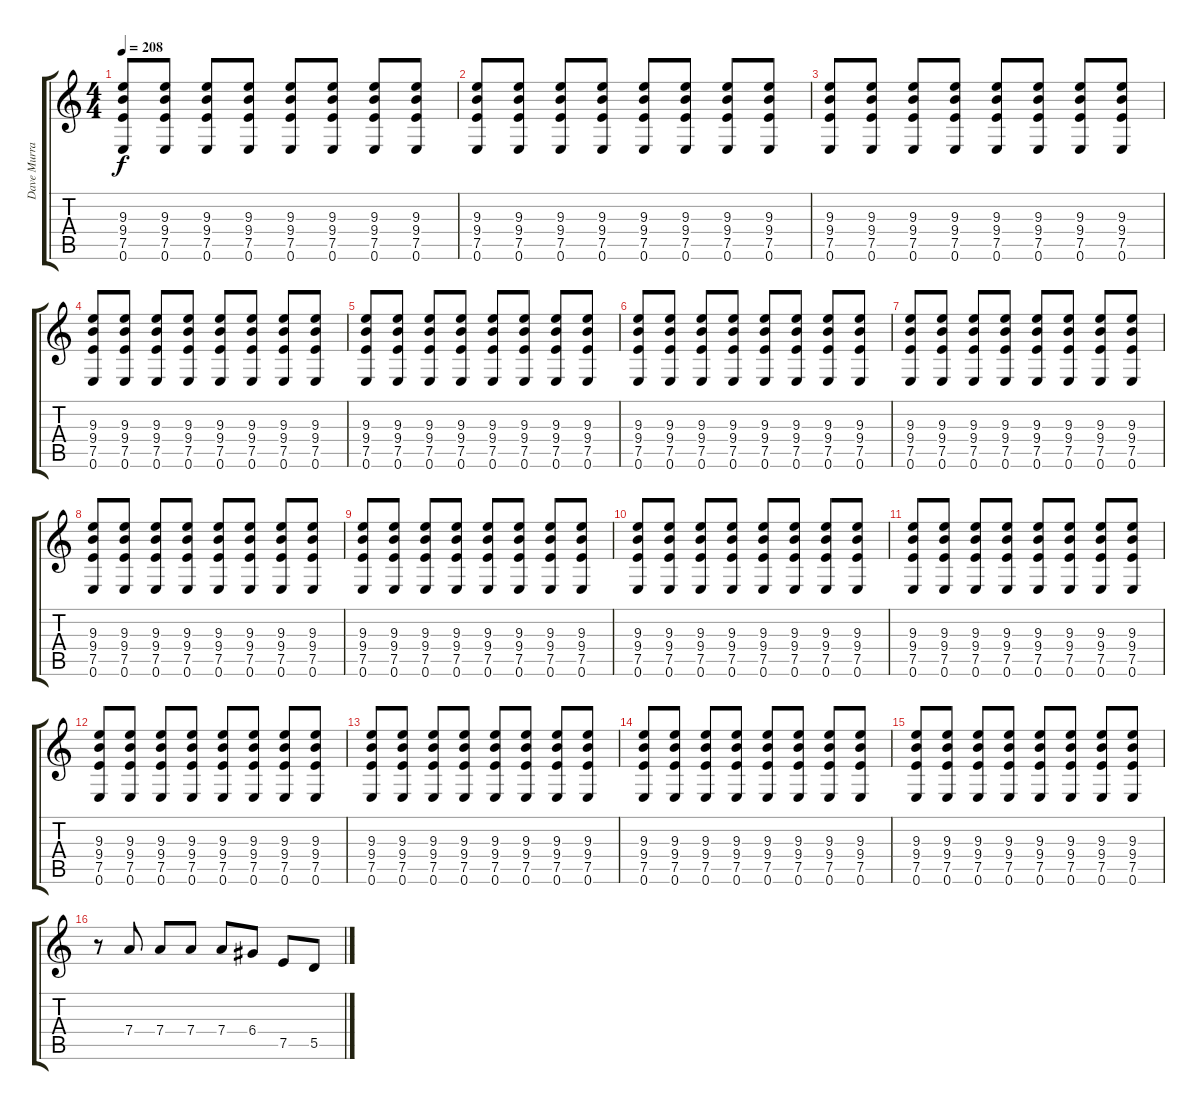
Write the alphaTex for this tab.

\track ("Dave Murray" "Dave Murra") {instrument distortionguitar}
\staff {score tabs}
\tuning (E4 B3 G3 D3 A2 E2) {hide}
\ts (4 4)
\tempo 208
\clef g2
\ks c
(9.3 9.4 7.5 0.6).8{dy f} (9.3 9.4 7.5 0.6).8 (9.3 9.4 7.5 0.6).8 (9.3 9.4 7.5 0.6).8 (9.3 9.4 7.5 0.6).8 (9.3 9.4 7.5 0.6).8 (9.3 9.4 7.5 0.6).8 (9.3 9.4 7.5 0.6).8 |
(9.3 9.4 7.5 0.6).8 (9.3 9.4 7.5 0.6).8 (9.3 9.4 7.5 0.6).8 (9.3 9.4 7.5 0.6).8 (9.3 9.4 7.5 0.6).8 (9.3 9.4 7.5 0.6).8 (9.3 9.4 7.5 0.6).8 (9.3 9.4 7.5 0.6).8 |
(9.3 9.4 7.5 0.6).8 (9.3 9.4 7.5 0.6).8 (9.3 9.4 7.5 0.6).8 (9.3 9.4 7.5 0.6).8 (9.3 9.4 7.5 0.6).8 (9.3 9.4 7.5 0.6).8 (9.3 9.4 7.5 0.6).8 (9.3 9.4 7.5 0.6).8 |
(9.3 9.4 7.5 0.6).8 (9.3 9.4 7.5 0.6).8 (9.3 9.4 7.5 0.6).8 (9.3 9.4 7.5 0.6).8 (9.3 9.4 7.5 0.6).8 (9.3 9.4 7.5 0.6).8 (9.3 9.4 7.5 0.6).8 (9.3 9.4 7.5 0.6).8 |
(9.3 9.4 7.5 0.6).8 (9.3 9.4 7.5 0.6).8 (9.3 9.4 7.5 0.6).8 (9.3 9.4 7.5 0.6).8 (9.3 9.4 7.5 0.6).8 (9.3 9.4 7.5 0.6).8 (9.3 9.4 7.5 0.6).8 (9.3 9.4 7.5 0.6).8 |
(9.3 9.4 7.5 0.6).8 (9.3 9.4 7.5 0.6).8 (9.3 9.4 7.5 0.6).8 (9.3 9.4 7.5 0.6).8 (9.3 9.4 7.5 0.6).8 (9.3 9.4 7.5 0.6).8 (9.3 9.4 7.5 0.6).8 (9.3 9.4 7.5 0.6).8 |
(9.3 9.4 7.5 0.6).8 (9.3 9.4 7.5 0.6).8 (9.3 9.4 7.5 0.6).8 (9.3 9.4 7.5 0.6).8 (9.3 9.4 7.5 0.6).8 (9.3 9.4 7.5 0.6).8 (9.3 9.4 7.5 0.6).8 (9.3 9.4 7.5 0.6).8 |
(9.3 9.4 7.5 0.6).8 (9.3 9.4 7.5 0.6).8 (9.3 9.4 7.5 0.6).8 (9.3 9.4 7.5 0.6).8 (9.3 9.4 7.5 0.6).8 (9.3 9.4 7.5 0.6).8 (9.3 9.4 7.5 0.6).8 (9.3 9.4 7.5 0.6).8 |
(9.3 9.4 7.5 0.6).8 (9.3 9.4 7.5 0.6).8 (9.3 9.4 7.5 0.6).8 (9.3 9.4 7.5 0.6).8 (9.3 9.4 7.5 0.6).8 (9.3 9.4 7.5 0.6).8 (9.3 9.4 7.5 0.6).8 (9.3 9.4 7.5 0.6).8 |
(9.3 9.4 7.5 0.6).8 (9.3 9.4 7.5 0.6).8 (9.3 9.4 7.5 0.6).8 (9.3 9.4 7.5 0.6).8 (9.3 9.4 7.5 0.6).8 (9.3 9.4 7.5 0.6).8 (9.3 9.4 7.5 0.6).8 (9.3 9.4 7.5 0.6).8 |
(9.3 9.4 7.5 0.6).8 (9.3 9.4 7.5 0.6).8 (9.3 9.4 7.5 0.6).8 (9.3 9.4 7.5 0.6).8 (9.3 9.4 7.5 0.6).8 (9.3 9.4 7.5 0.6).8 (9.3 9.4 7.5 0.6).8 (9.3 9.4 7.5 0.6).8 |
(9.3 9.4 7.5 0.6).8 (9.3 9.4 7.5 0.6).8 (9.3 9.4 7.5 0.6).8 (9.3 9.4 7.5 0.6).8 (9.3 9.4 7.5 0.6).8 (9.3 9.4 7.5 0.6).8 (9.3 9.4 7.5 0.6).8 (9.3 9.4 7.5 0.6).8 |
(9.3 9.4 7.5 0.6).8 (9.3 9.4 7.5 0.6).8 (9.3 9.4 7.5 0.6).8 (9.3 9.4 7.5 0.6).8 (9.3 9.4 7.5 0.6).8 (9.3 9.4 7.5 0.6).8 (9.3 9.4 7.5 0.6).8 (9.3 9.4 7.5 0.6).8 |
(9.3 9.4 7.5 0.6).8 (9.3 9.4 7.5 0.6).8 (9.3 9.4 7.5 0.6).8 (9.3 9.4 7.5 0.6).8 (9.3 9.4 7.5 0.6).8 (9.3 9.4 7.5 0.6).8 (9.3 9.4 7.5 0.6).8 (9.3 9.4 7.5 0.6).8 |
(9.3 9.4 7.5 0.6).8 (9.3 9.4 7.5 0.6).8 (9.3 9.4 7.5 0.6).8 (9.3 9.4 7.5 0.6).8 (9.3 9.4 7.5 0.6).8 (9.3 9.4 7.5 0.6).8 (9.3 9.4 7.5 0.6).8 (9.3 9.4 7.5 0.6).8 |
r.8 7.4.8 7.4.8 7.4.8 7.4.8 6.4.8 7.5.8 5.5.8
